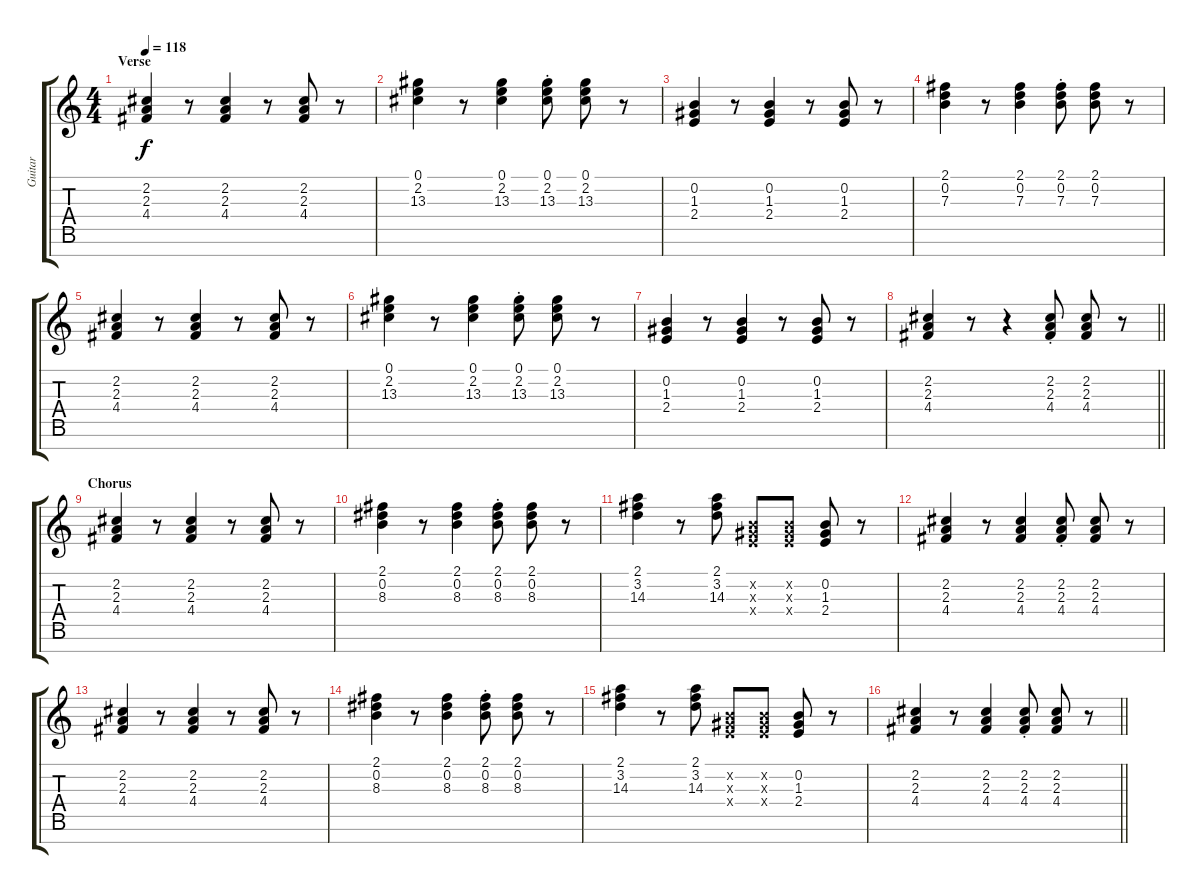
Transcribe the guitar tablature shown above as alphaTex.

\track ("Guitar" "Guitar") {instrument acousticguitarsteel}
\staff {score tabs}
\tuning (E4 B3 G3 D3 A2 E2 B1) {hide}
\ts (4 4)
\section ("" "Verse")
\tempo 118
\clef g2
\ks c
(2.2 2.3 4.4).4{dy f} r.8 (2.2 2.3 4.4).4 r.8 (2.2 2.3 4.4).8 r.8 |
(0.1 2.2 13.3).4 r.8 (0.1 2.2 13.3).4 (0.1{st} 2.2{st} 13.3{st}).8 (0.1 2.2 13.3).8 r.8 |
(0.2 1.3 2.4).4 r.8 (0.2 1.3 2.4).4 r.8 (0.2 1.3 2.4).8 r.8 |
(2.1 0.2 7.3).4 r.8 (2.1 0.2 7.3).4 (2.1{st} 0.2{st} 7.3{st}).8 (2.1 0.2 7.3).8 r.8 |
(2.2 2.3 4.4).4 r.8 (2.2 2.3 4.4).4 r.8 (2.2 2.3 4.4).8 r.8 |
(0.1 2.2 13.3).4 r.8 (0.1 2.2 13.3).4 (0.1{st} 2.2{st} 13.3{st}).8 (0.1 2.2 13.3).8 r.8 |
(0.2 1.3 2.4).4 r.8 (0.2 1.3 2.4).4 r.8 (0.2 1.3 2.4).8 r.8 |
\barLineRight lightlight
(2.2 2.3 4.4).4 r.8 r.4 (2.2{st} 2.3{st} 4.4{st}).8 (2.2 2.3 4.4).8 r.8 |
\section ("" "Chorus")
(2.2 2.3 4.4).4 r.8 (2.2 2.3 4.4).4 r.8 (2.2 2.3 4.4).8 r.8 |
(2.1 0.2 8.3).4 r.8 (2.1 0.2 8.3).4 (2.1{st} 0.2{st} 8.3{st}).8 (2.1 0.2 8.3).8 r.8 |
(2.1 3.2 14.3).4 r.8 (2.1 3.2 14.3).8 (0.2{x} 1.3{x} 2.4{x}).8 (0.2{x} 1.3{x} 2.4{x}).8 (0.2 1.3 2.4).8 r.8 |
(2.2 2.3 4.4).4 r.8 (2.2 2.3 4.4).4 (2.2{st} 2.3{st} 4.4{st}).8 (2.2 2.3 4.4).8 r.8 |
(2.2 2.3 4.4).4 r.8 (2.2 2.3 4.4).4 r.8 (2.2 2.3 4.4).8 r.8 |
(2.1 0.2 8.3).4 r.8 (2.1 0.2 8.3).4 (2.1{st} 0.2{st} 8.3{st}).8 (2.1 0.2 8.3).8 r.8 |
(2.1 3.2 14.3).4 r.8 (2.1 3.2 14.3).8 (0.2{x} 1.3{x} 2.4{x}).8 (0.2{x} 1.3{x} 2.4{x}).8 (0.2 1.3 2.4).8 r.8 |
\barLineRight lightlight
(2.2 2.3 4.4).4 r.8 (2.2 2.3 4.4).4 (2.2{st} 2.3{st} 4.4{st}).8 (2.2 2.3 4.4).8 r.8
